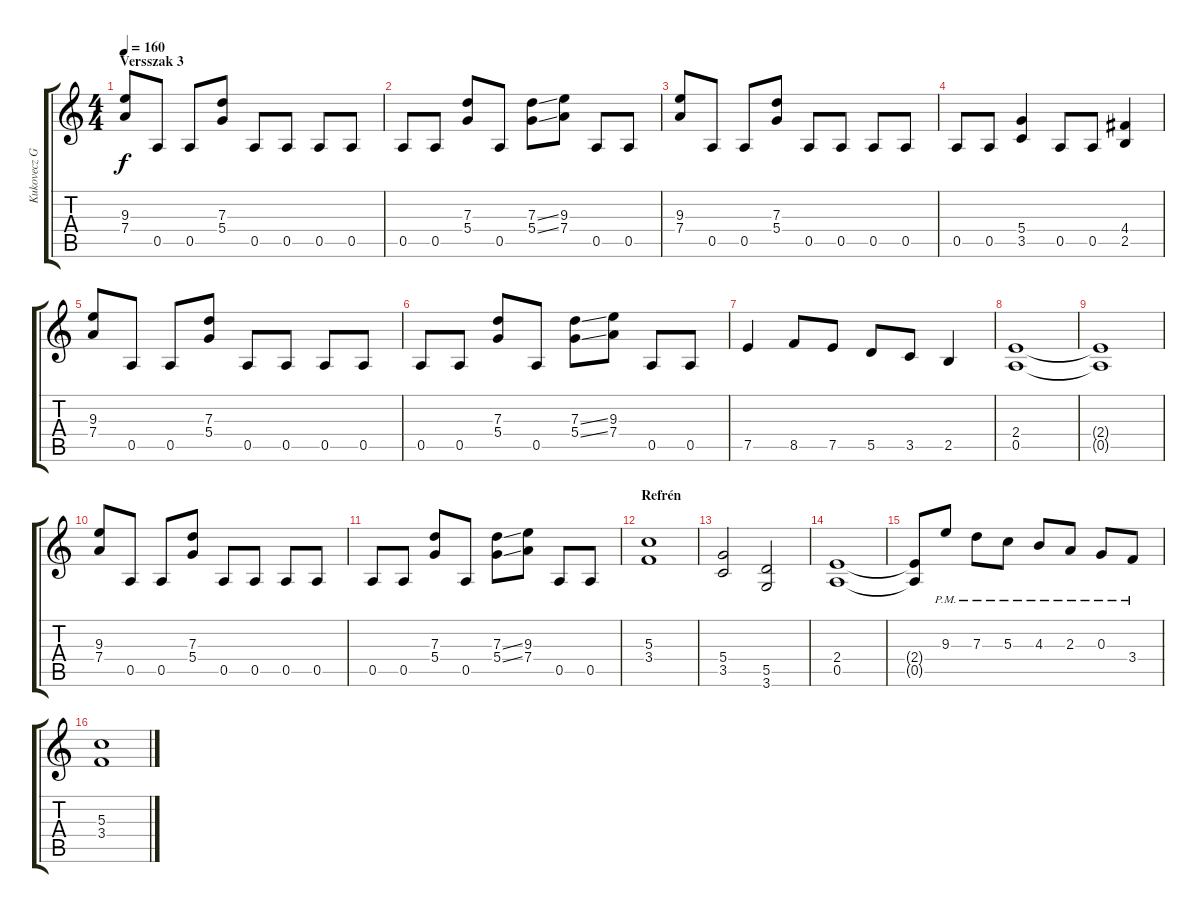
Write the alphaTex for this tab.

\track ("Kukovecz Gábor" "Kukovecz G") {instrument distortionguitar}
\staff {score tabs}
\tuning (E4 B3 G3 D3 A2 E2) {hide}
\ts (4 4)
\section ("" "Versszak 3")
\tempo 160
\clef g2
\ks c
(9.3 7.4).8{dy f} 0.5.8 0.5.8 (7.3 5.4).8 0.5.8 0.5.8 0.5.8 0.5.8 |
0.5.8 0.5.8 (7.3 5.4).8 0.5.8 (7.3{ss} 5.4{ss}).8 (9.3 7.4).8 0.5.8 0.5.8 |
(9.3 7.4).8 0.5.8 0.5.8 (7.3 5.4).8 0.5.8 0.5.8 0.5.8 0.5.8 |
0.5.8 0.5.8 (5.4 3.5).4 0.5.8 0.5.8 (4.4 2.5).4 |
(9.3 7.4).8 0.5.8 0.5.8 (7.3 5.4).8 0.5.8 0.5.8 0.5.8 0.5.8 |
0.5.8 0.5.8 (7.3 5.4).8 0.5.8 (7.3{ss} 5.4{ss}).8 (9.3 7.4).8 0.5.8 0.5.8 |
7.5.4 8.5.8 7.5.8 5.5.8 3.5.8 2.5.4 |
(2.4 0.5).1 |
(2.4{t} 0.5{t}).1 |
(9.3 7.4).8 0.5.8 0.5.8 (7.3 5.4).8 0.5.8 0.5.8 0.5.8 0.5.8 |
0.5.8 0.5.8 (7.3 5.4).8 0.5.8 (7.3{ss} 5.4{ss}).8 (9.3 7.4).8 0.5.8 0.5.8 |
\section ("" "Refrén")
(5.3 3.4).1 |
(5.4 3.5).2 (5.5 3.6).2 |
(2.4 0.5).1 |
(2.4{t} 0.5{t}).8 9.3{pm}.8 7.3{pm}.8 5.3{pm}.8 4.3{pm}.8 2.3{pm}.8 0.3{pm}.8 3.4{pm}.8 |
(5.3 3.4).1
